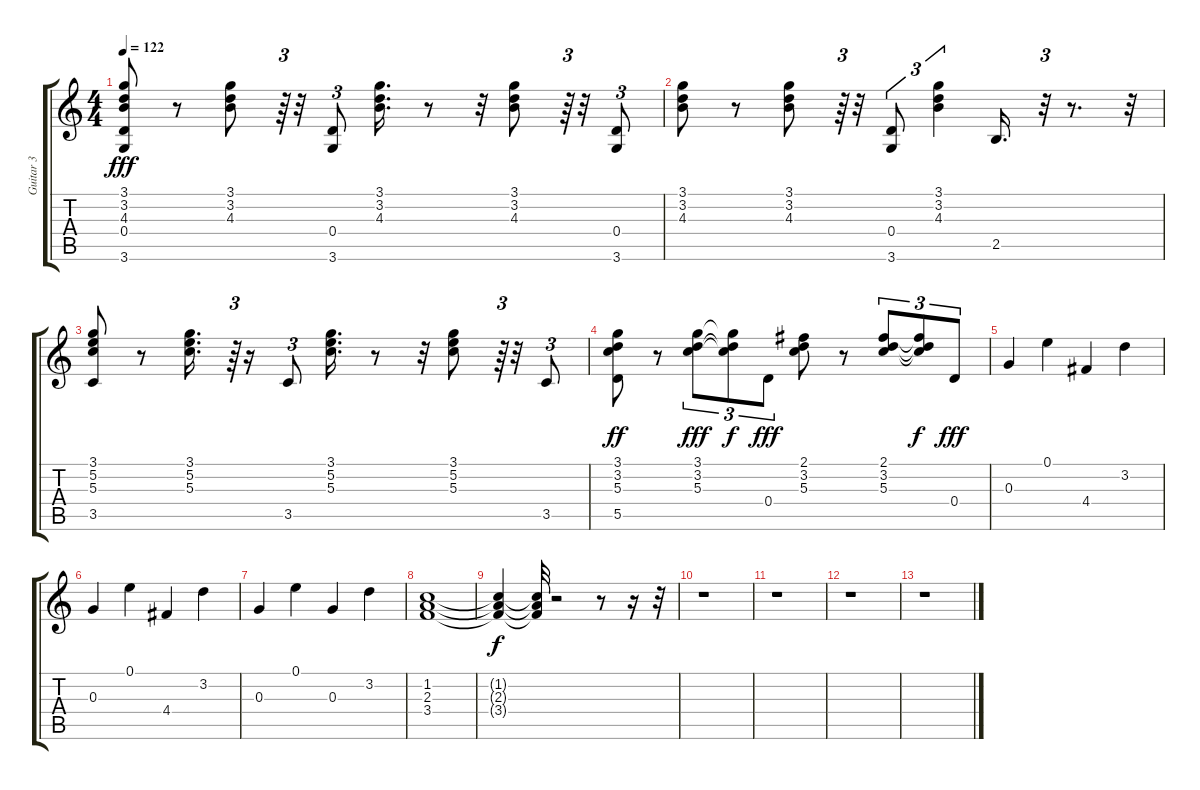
\track ("Guitar 3" "Guitar 3") {instrument acousticguitarsteel}
\staff {score tabs}
\tuning (E4 B3 G3 D3 A2 E2) {hide}
\ts (4 4)
\tempo 122
\clef g2
\ks c
(3.1 3.2 4.3 0.4 3.6).8{dy fff} r.8 (3.1 3.2 4.3).8 r.64{tu (3 2)} r.32 (0.4 3.6).8{tu (3 2)} (3.1 3.2 4.3).16{d} r.8 r.32 (3.1 3.2 4.3).8 r.64{tu (3 2)} r.32 (0.4 3.6).8{tu (3 2)} |
(3.1 3.2 4.3).8 r.8 (3.1 3.2 4.3).8 r.64{tu (3 2)} r.32 (0.4 3.6).8{tu (3 2)} (3.1 3.2 4.3).4{tu (3 2)} 2.5.16{d} r.32{tu (3 2)} r.8{d} r.32 |
(3.1 5.2 5.3 3.5).8 r.8 (3.1 5.2 5.3).16{d} r.64{tu (3 2)} r.16 3.5.8{tu (3 2)} (3.1 5.2 5.3).16{d} r.8 r.32 (3.1 5.2 5.3).8 r.64{tu (3 2)} r.32 3.5.8{tu (3 2)} |
(3.1 3.2 5.3 5.5).8{dy ff} r.8 (3.1 3.2 5.3).8{tu (3 2) dy fff} (3.1{t} 3.2{t} 5.3{t}).8{tu (3 2) dy f} 0.4.8{tu (3 2) dy fff} (2.1 3.2 5.3).8 r.8 (2.1 3.2 5.3).8{tu (3 2)} (2.1{t} 3.2{t} 5.3{t}).8{tu (3 2) dy f} 0.4.8{tu (3 2) dy fff} |
0.3.4 0.1.4 4.4.4 3.2.4 |
0.3.4 0.1.4 4.4.4 3.2.4 |
0.3.4 0.1.4 0.3.4 3.2.4 |
(1.2 2.3 3.4).1 |
(1.2{t} 2.3{t} 3.4{t}).4{dy f} (1.2{t} 2.3{t} 3.4{t}).32 r.2 r.8 r.16 r.32 |
r.1 |
r.1 |
r.1 |
r.1
